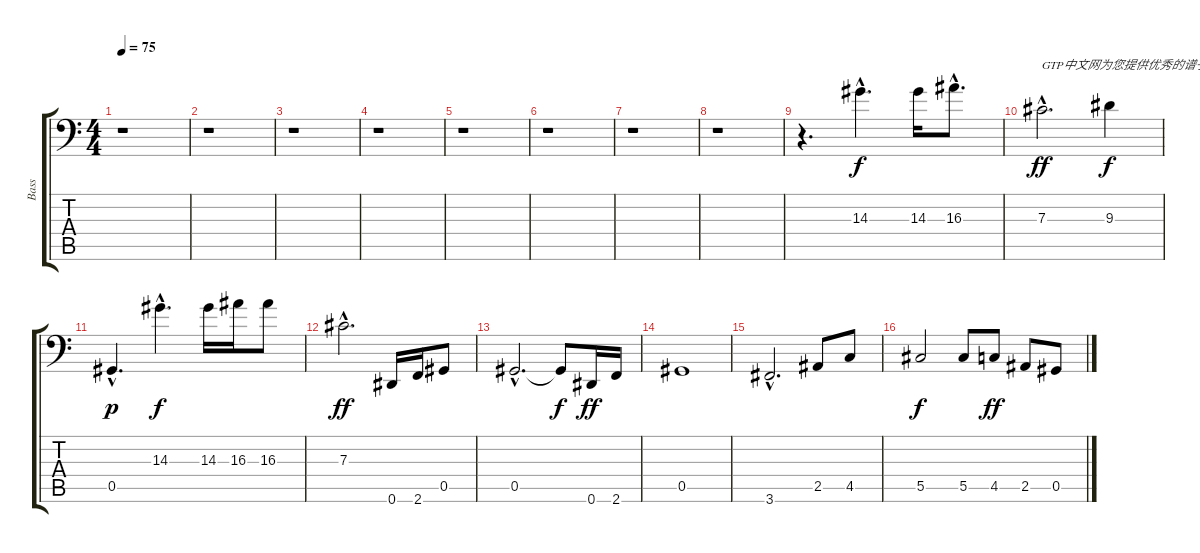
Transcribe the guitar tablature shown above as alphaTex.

\track ("Bass" "Bass") {instrument electricbasspick}
\staff {score tabs}
\tuning (Eb3 Bb2 Gb2 Db2 Ab1 Eb1) {hide}
\ts (4 4)
\tempo 75
\clef f4
\ks c
r.1{dy f} |
r.1 |
r.1 |
r.1 |
r.1 |
r.1 |
r.1 |
r.1 |
r.4{d} 14.3{hac}.4{d} 14.3.16 16.3{hac}.8{d} |
7.3{hac}.2{d txt "GTP中文网为您提供优秀的谱子" dy ff} 9.3.4{dy f} |
0.5{hac}.4{d dy p} 14.3{hac}.4{d dy f} 14.3.16 16.3.16 16.3.8 |
7.3{hac}.2{d dy ff} 0.6.16 2.6.16 0.5.8 |
0.5{hac}.2{d} 0.5{t}.8{dy f} 0.6.16{dy ff} 2.6.16 |
0.5.1 |
3.6{hac}.2{d} 2.5.8 4.5.8 |
5.5.2{dy f} 5.5.8 4.5.8{dy ff} 2.5.8 0.5.8
